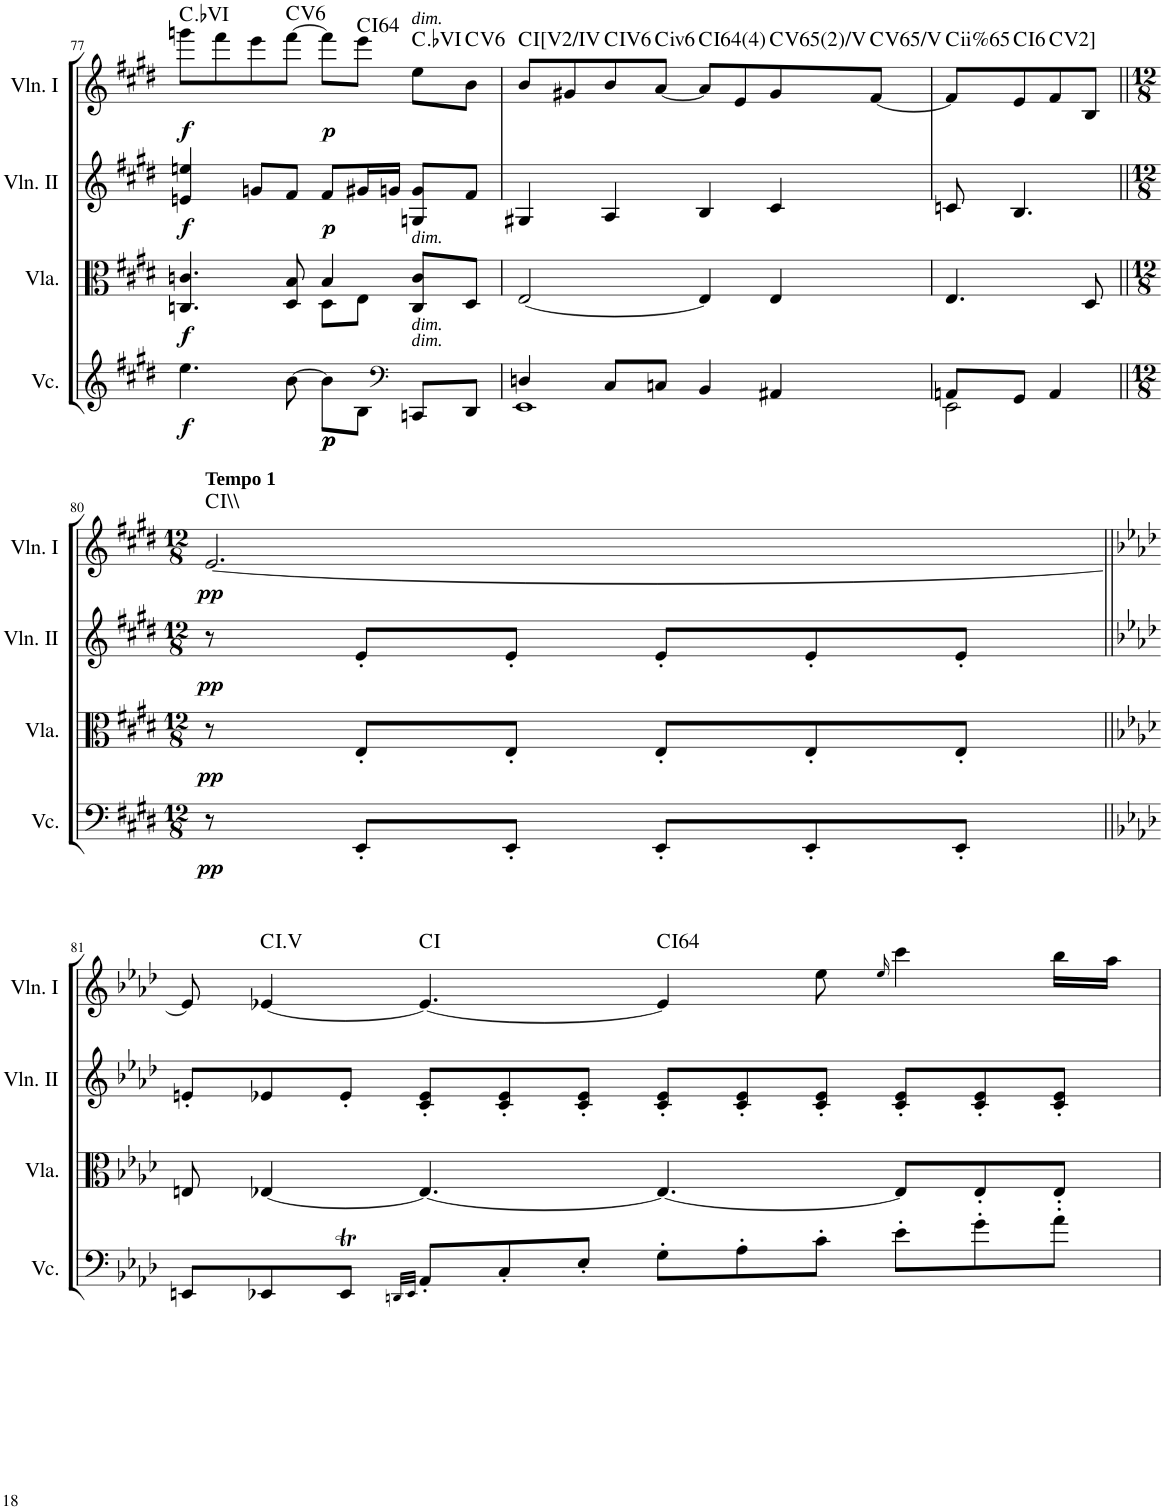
**kern	**dynam	**kern	**dynam	**kern	**dynam	**kern	**dynam	**harte
*part4	*part4	*part3	*part3	*part2	*part2	*part1	*part1	*part1
*staff4	*staff4	*staff3	*staff3	*staff2	*staff2	*staff1	*staff1	*
*I"Violoncello	*	*I"Viola	*	*I"Violin II	*	*I"Violin I	*	*
*I'Vc.	*	*I'Vla.	*	*I'Vln. II	*	*I'Vln. I	*	*
!!LO:PB:g=z
*clefG2	*	*clefC3	*	*clefG2	*	*clefG2	*	*
*k[f#c#g#d#]	*	*k[f#c#g#d#]	*	*k[f#c#g#d#]	*	*k[f#c#g#d#]	*	*
*E:	*	*E:	*	*E:	*	*E:	*	*
*M2/2	*	*M2/2	*	*M2/2	*	*M2/2	*	*
*met(c|)	*	*met(c|)	*	*met(c|)	*	*met(c|)	*	*
=77	=77	=77	=77	=77	=77	=77	=77	=77
*	*	*^	*	*	*	*	*	*
!	!LO:DY:b	!	!	!LO:DY:b	!	!LO:DY:b	!	!LO:DY:b	!
4.ee\	f	4.Cn/ 4.cn/	2ryy	f	4en/ 4een/	f	8gggn\L	f	C:maj
.	.	.	.	.	.	.	8fff#\	.	.
.	.	.	.	.	8gn/L	.	8eee\	.	.
!	!	!	!	!	!	!	!	!	!LO:H:kt=6
[8b\	.	8D#/ 8B/	.	.	8f#/J	.	[8fff#\J	.	C:maj6
!	!LO:DY:b	!	!	!	!	!	!	!	!
!	!LO:DY:n=1:b	!	!	!	!	!LO:DY:b	!	!LO:DY:b	!
8b\L]	p p	4B/	8D#\L	.	8f#/L	p	8fff#\L]	p	.
!	!	!	!	!	!	!	!	!	!LO:H:kt=64
8B\J	.	.	8E\J	.	16g#X/L	.	8eee\J	.	C:maj
*clefF4	*	*	*	*	*	*	*	*	*
.	.	.	.	.	16gn/JJ	.	.	.	.
!	!	!	!	!	!	!	!LO:TX:a:i:t=dim.	!	!
!	!	!LO:TX:a:i:t=dim.	!	!	!	!	!	!	!
!LO:TX:a:i:t=dim.	!	!	!	!	!	!	!	!	!
!LO:TX:a:i:t=dim.	!	!	!	!	!	!	!	!	!
8CCn/L	.	8C/ 8c/L	4ryy	.	8Gn/ 8g/L	.	8ee\L	.	C:maj
!	!	!	!	!	!	!	!	!	!LO:H:kt=6
8DD#/J	.	8D#/J	.	.	8f#/J	.	8b\J	.	C:maj6
*	*	*v	*v	*	*	*	*	*	*
=78	=78	=78	=78	=78	=78	=78	=78	=78
*^	*	*	*	*	*	*	*	*
!	!	!	!	!	!	!	!	!	!LO:H:kt=2/
4Dn/	1EE	.	[2E/	.	4G#X/	.	8b/L	.	C:maj
.	.	.	.	.	.	.	8g#X/	.	.
!	!	!	!	!	!	!	!	!	!LO:H:kt=6
8C#/L	.	.	.	.	4A/	.	8b/	.	C:maj6
!	!	!	!	!	!	!	!	!	!LO:H:kt=iv
8Cn/J	.	.	.	.	.	.	[8a/J	.	.
!	!	!	!	!	!	!	!	!	!LO:H:kt=64
4BB/	.	.	4E/]	.	4B/	.	8a/L]	.	C:maj(4)
.	.	.	.	.	.	.	8e/	.	.
!	!	!	!	!	!	!	!	!	!LO:H:kt=V
4AA#X/	.	.	4E/	.	4c#/	.	8g#/	.	.
!	!	!	!	!	!	!	!	!	!LO:H:kt=V
.	.	.	.	.	.	.	[8f#/J	.	.
=79	=79	=79	=79	=79	=79	=79	=79	=79	=79
!	!	!	!	!	!	!	!	!	!LO:H:kt=ii%
8AAn/L	2EE\	.	4.E/	.	8cn/	.	8f#/L]	.	.
!	!	!	!	!	!	!	!	!	!LO:H:kt=6
8GG#/J	.	.	.	.	4.B/	.	8e/	.	C:maj6
4AA/	.	.	.	.	.	.	8f#/	.	C:maj(2)
.	.	.	8D#/	.	.	.	8B/J	.	.
*v	*v	*	*	*	*	*	*	*	*
!!LO:LB:g=z
=80||	=80||	=80||	=80||	=80||	=80||	=80||	=80||	=80||
*M12/8	*	*M12/8	*	*M12/8	*	*M12/8	*	*
!	!	!	!	!	!	!LO:TX:a:B:t=Tempo 1	!	!
!	!LO:DY:b	!	!LO:DY:b	!	!LO:DY:b	!	!LO:DY:b	!
8r	pp	8r	pp	8r	pp	[2.e/	pp	C:maj
8EE'/L	.	8E'/L	.	8e'/L	.	.	.	.
8EE'/J	.	8E'/J	.	8e'/J	.	.	.	.
8EE'/L	.	8E'/L	.	8e'/L	.	.	.	.
8EE'/	.	8E'/	.	8e'/	.	.	.	.
8EE'/J	.	8E'/J	.	8e'/J	.	.	.	.
!!LO:LB:g=z
=81||	=81||	=81||	=81||	=81||	=81||	=81||	=81||	=81||
*k[b-e-a-d-]	*	*k[b-e-a-d-]	*	*k[b-e-a-d-]	*	*k[b-e-a-d-]	*	*
8EEn/L	.	8En/	.	8en'/L	.	8e/]	.	.
8EE-X/	.	[4E-X/	.	8e-X/	.	[4e-X/	.	C:maj
8EE-T/J	.	.	.	8e-'/J	.	.	.	.
32qDDn/LLL	.	.	.	.	.	.	.	.
32qEE-/JJJ	.	.	.	.	.	.	.	.
8AA-'/L	.	4.E-/_	.	8c/' 8e-/'L	.	4.e-/_	.	C:maj
8C'/	.	.	.	8c/' 8e-/'	.	.	.	.
8E-'/J	.	.	.	8c/' 8e-/'J	.	.	.	.
!	!	!	!	!	!	!	!	!LO:H:kt=64
8G'\L	.	4.E-/_	.	8c/' 8e-/'L	.	4e-/]	.	C:maj
8A-'\	.	.	.	8c/' 8e-/'	.	.	.	.
8c'\J	.	.	.	8c/' 8e-/'J	.	8ee-\	.	.
.	.	.	.	.	.	16qee-/	.	.
8e-'\L	.	8E-/L]	.	8c/' 8e-/'L	.	4ccc\	.	.
8g'\	.	8E-'/	.	8c/' 8e-/'	.	.	.	.
8a-'\J	.	8E-'/J	.	8c/' 8e-/'J	.	16bb-\LL	.	.
.	.	.	.	.	.	16aa-\JJ	.	.
=	=	=	=	=	=	=	=	=
*-	*-	*-	*-	*-	*-	*-	*-	*-
